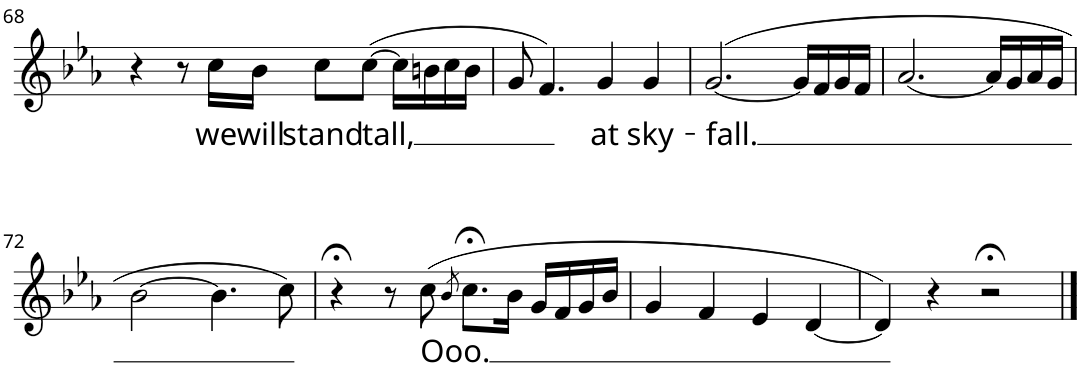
**kern	**text
*part1	*part1
*staff1	*staff1
*I"Voice	*
!!LO:PB:g=z
*clefG2	*
*k[b-e-a-]	*
*M4/4	*
=68	=68
4r	.
8r	.
!	!LO:LY:b
16cc\LL	we
!	!LO:LY:b
16b-\JJ	will
!	!LO:LY:b
8cc\L	stand
!	!LO:LY:b
([8cc\J	tall,
16cc\LL]	.
16bn\	.
16cc\	.
16b\JJ	.
=69	=69
8g/	.
4.f/)	.
!	!LO:LY:b
4g/	at
!	!LO:LY:b
4g/	sky-
=70	=70
!	!LO:LY:b
([2.g/	-fall.
16g/LL]	.
16f/	.
16g/	.
16f/JJ	.
=71	=71
[2.a-/	.
16a-/LL]	.
16g/	.
16a-/	.
16g/JJ	.
!!LO:LB:g=z
=72	=72
[2b-\	.
4.b-\]	.
8cc\)	.
=73	=73
4r;<	.
8r	.
!	!LO:LY:b
(8cc\	Ooo.
8qb-/	.
8.cc;<\L	.
16b-\Jk	.
16g/LL	.
16f/	.
16g/	.
16b-/JJ	.
=74	=74
4g/	.
4f/	.
4e-/	.
[4d/	.
=75	=75
4d/])	.
4r	.
2r;<	.
==	==
*-	*-
